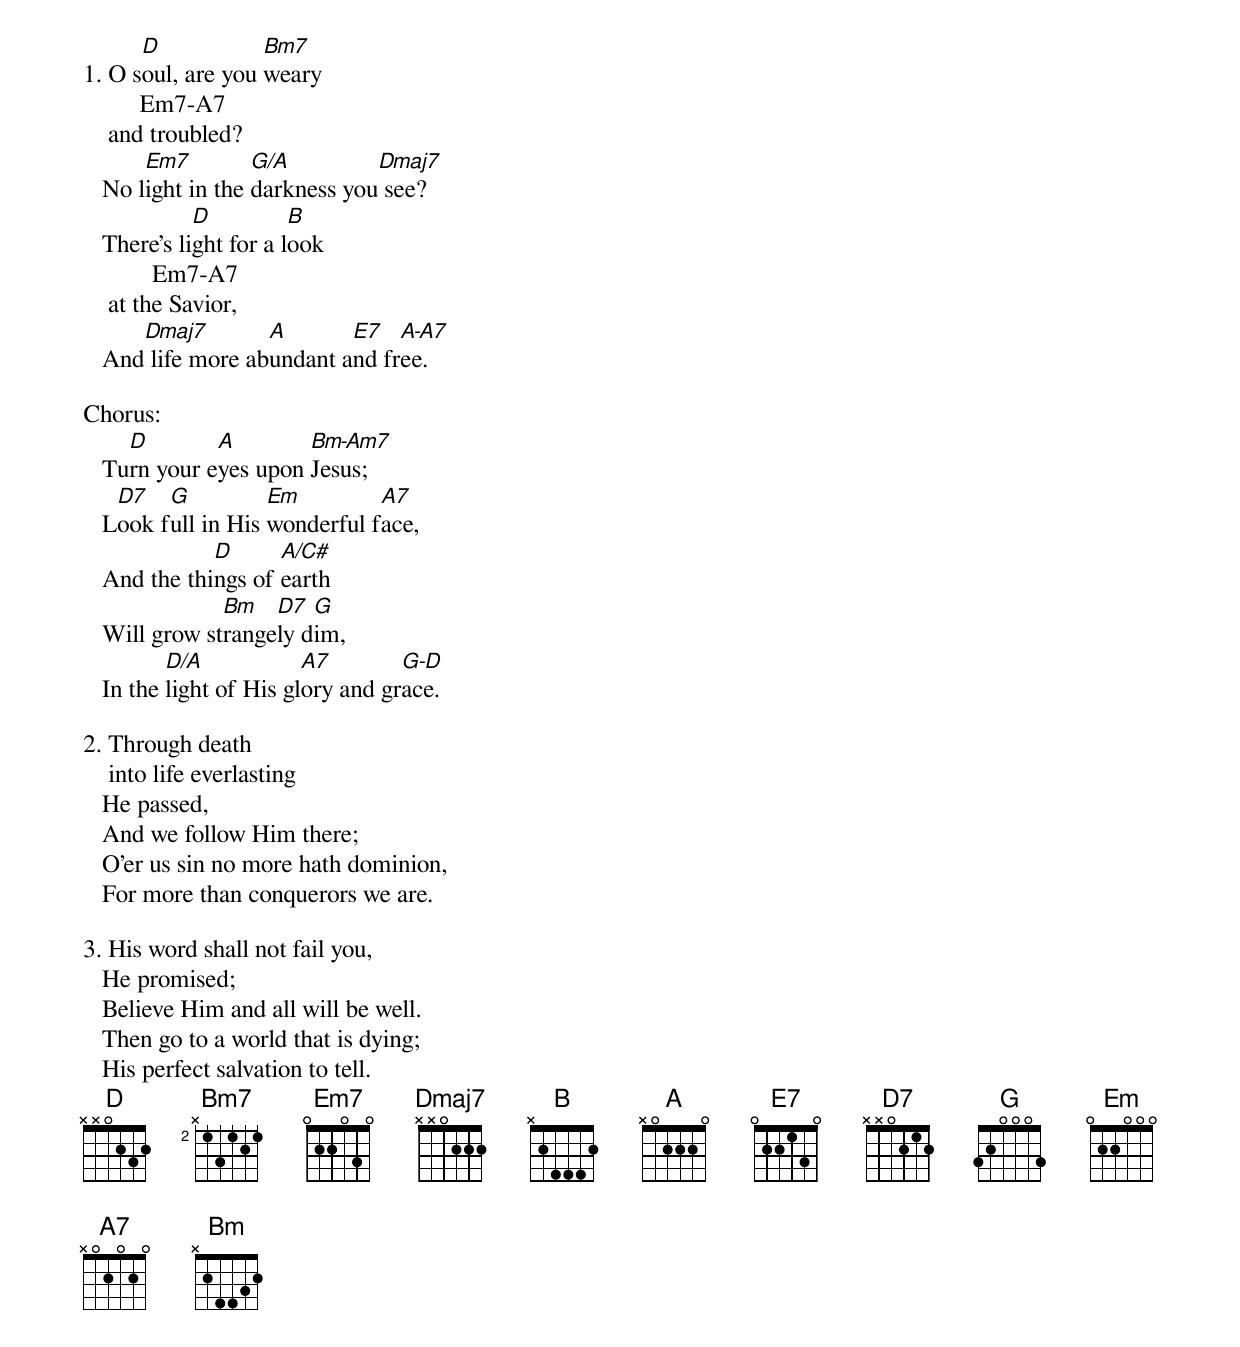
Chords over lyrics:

      D            Bm7
1. O soul, are you weary
         Em7-A7
    and troubled?
       Em7         G/A         Dmaj7
   No light in the darkness you see?
             D          B
   There's light for a look
           Em7-A7
    at the Savior,
      Dmaj7        A       E7   A-A7
   And life more abundant and free.

Chorus:
     D        A        Bm-Am7
   Turn your eyes upon Jesus;
    D7   G          Em         A7
   Look full in His wonderful face,
              D      A/C#
   And the things of earth
               Bm   D7  G
   Will grow strangely dim,
          D/A            A7        G-D
   In the light of His glory and grace.

2. Through death
    into life everlasting
   He passed,
   And we follow Him there;
   O’er us sin no more hath dominion,
   For more than conquerors we are.

3. His word shall not fail you,
   He promised;
   Believe Him and all will be well.
   Then go to a world that is dying;
   His perfect salvation to tell.
